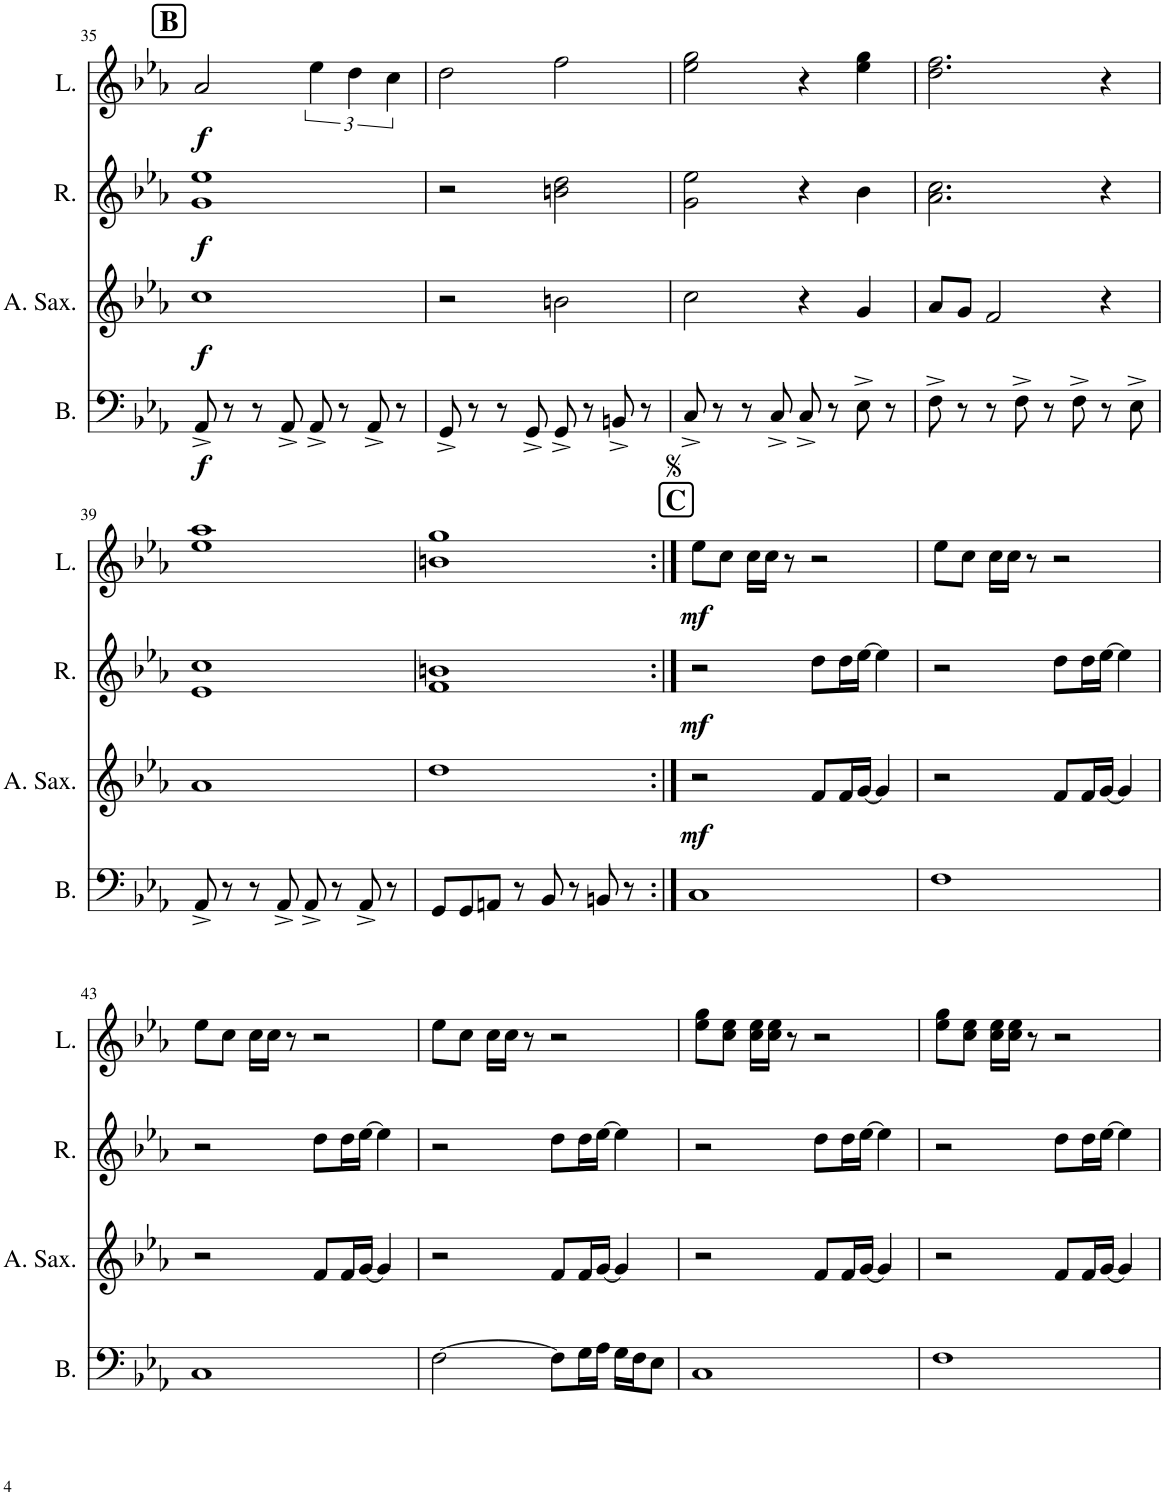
**kern	**dynam	**kern	**dynam	**kern	**dynam	**kern	**dynam
*part4	*part4	*part3	*part3	*part2	*part2	*part1	*part1
*staff4	*staff4	*staff3	*staff3	*staff2	*staff2	*staff1	*staff1
*I"Bass	*	*I"Arpeggio	*	*I"Riff	*	*I"Lead	*
*I'B.	*	*	*	*I'R.	*	*I'L.	*
!!LO:PB:g=z
*clefF4	*	*clefG2	*	*clefG2	*	*clefG2	*
*	*	*Trd5c9	*	*Trd5c9	*	*Trd1c2	*
*k[b-e-a-]	*	*k[b-e-a-]	*	*k[b-e-a-]	*	*k[b-e-a-]	*
*M4/4	*	*M4/4	*	*M4/4	*	*M4/4	*
*met(c)	*	*met(c)	*	*met(c)	*	*met(c)	*
!!LO:REH:place=s1:a:B:cj:fs=14:t=B
=35	=35	=35	=35	=35	=35	=35	=35
!	!LO:DY:b	!	!LO:DY:b	!	!LO:DY:b	!	!LO:DY:b
8AA-^/	f	1cc	f	1g 1ee-	f	2a-/	f
8r	.	.	.	.	.	.	.
8r	.	.	.	.	.	.	.
8AA-^/	.	.	.	.	.	.	.
8AA-^/	.	.	.	.	.	6ee-\	.
8r	.	.	.	.	.	.	.
.	.	.	.	.	.	6dd\	.
8AA-^/	.	.	.	.	.	.	.
.	.	.	.	.	.	6cc\	.
8r	.	.	.	.	.	.	.
=36	=36	=36	=36	=36	=36	=36	=36
8GG^/	.	2r	.	2r	.	2dd\	.
8r	.	.	.	.	.	.	.
8r	.	.	.	.	.	.	.
8GG^/	.	.	.	.	.	.	.
8GG^/	.	2bn\	.	2bn\ 2dd\	.	2ff\	.
8r	.	.	.	.	.	.	.
8BBn^/	.	.	.	.	.	.	.
8r	.	.	.	.	.	.	.
=37	=37	=37	=37	=37	=37	=37	=37
8C^/	.	2cc\	.	2g\ 2ee-\	.	2ee-\ 2gg\	.
8r	.	.	.	.	.	.	.
8r	.	.	.	.	.	.	.
8C^/	.	.	.	.	.	.	.
8C^/	.	4r	.	4r	.	4r	.
8r	.	.	.	.	.	.	.
8E-^\	.	4g/	.	4b-\	.	4ee-\ 4gg\	.
8r	.	.	.	.	.	.	.
=38	=38	=38	=38	=38	=38	=38	=38
8F^\	.	8a-/L	.	2.a-\ 2.cc\	.	2.dd\ 2.ff\	.
8r	.	8g/J	.	.	.	.	.
8r	.	2f/	.	.	.	.	.
8F^\	.	.	.	.	.	.	.
8r	.	.	.	.	.	.	.
8F^\	.	.	.	.	.	.	.
8r	.	4r	.	4r	.	4r	.
8E-^\	.	.	.	.	.	.	.
!!LO:LB:g=z
=39	=39	=39	=39	=39	=39	=39	=39
8AA-^/	.	1a-	.	1e- 1cc	.	1ee- 1aa-	.
8r	.	.	.	.	.	.	.
8r	.	.	.	.	.	.	.
8AA-^/	.	.	.	.	.	.	.
8AA-^/	.	.	.	.	.	.	.
8r	.	.	.	.	.	.	.
8AA-^/	.	.	.	.	.	.	.
8r	.	.	.	.	.	.	.
=40	=40	=40	=40	=40	=40	=40	=40
8GG/L	.	1dd	.	1f 1bn	.	1bn 1gg	.
8GG/	.	.	.	.	.	.	.
8AAn/J	.	.	.	.	.	.	.
8r	.	.	.	.	.	.	.
8BB-/	.	.	.	.	.	.	.
8r	.	.	.	.	.	.	.
8BBn/	.	.	.	.	.	.	.
8r	.	.	.	.	.	.	.
!!LO:REH:place=s1:a:B:cj:fs=14:t=C
=41:|!	=41:|!	=41:|!	=41:|!	=41:|!	=41:|!	=41:|!	=41:|!
!	!	!	!LO:DY:b	!	!LO:DY:b	!	!LO:DY:b
1C	.	2r	mf	2r	mf	8ee-\L	mf
.	.	.	.	.	.	8cc\J	.
.	.	.	.	.	.	16cc\LL	.
.	.	.	.	.	.	16cc\JJ	.
.	.	.	.	.	.	8r	.
.	.	8f/L	.	8dd\L	.	2r	.
.	.	16f/L	.	16dd\L	.	.	.
.	.	[16g/JJ	.	[16ee-\JJ	.	.	.
.	.	4g/]	.	4ee-\]	.	.	.
=42	=42	=42	=42	=42	=42	=42	=42
1F	.	2r	.	2r	.	8ee-\L	.
.	.	.	.	.	.	8cc\J	.
.	.	.	.	.	.	16cc\LL	.
.	.	.	.	.	.	16cc\JJ	.
.	.	.	.	.	.	8r	.
.	.	8f/L	.	8dd\L	.	2r	.
.	.	16f/L	.	16dd\L	.	.	.
.	.	[16g/JJ	.	[16ee-\JJ	.	.	.
.	.	4g/]	.	4ee-\]	.	.	.
!!LO:LB:g=z
=43	=43	=43	=43	=43	=43	=43	=43
1C	.	2r	.	2r	.	8ee-\L	.
.	.	.	.	.	.	8cc\J	.
.	.	.	.	.	.	16cc\LL	.
.	.	.	.	.	.	16cc\JJ	.
.	.	.	.	.	.	8r	.
.	.	8f/L	.	8dd\L	.	2r	.
.	.	16f/L	.	16dd\L	.	.	.
.	.	[16g/JJ	.	[16ee-\JJ	.	.	.
.	.	4g/]	.	4ee-\]	.	.	.
=44	=44	=44	=44	=44	=44	=44	=44
[2F\	.	2r	.	2r	.	8ee-\L	.
.	.	.	.	.	.	8cc\J	.
.	.	.	.	.	.	16cc\LL	.
.	.	.	.	.	.	16cc\JJ	.
.	.	.	.	.	.	8r	.
8F\L]	.	8f/L	.	8dd\L	.	2r	.
16G\L	.	16f/L	.	16dd\L	.	.	.
16A-\JJ	.	[16g/JJ	.	[16ee-\JJ	.	.	.
16G\LL	.	4g/]	.	4ee-\]	.	.	.
16F\J	.	.	.	.	.	.	.
8E-\J	.	.	.	.	.	.	.
=45	=45	=45	=45	=45	=45	=45	=45
1C	.	2r	.	2r	.	8ee-\ 8gg\L	.
.	.	.	.	.	.	8cc\ 8ee-\J	.
.	.	.	.	.	.	16cc\ 16ee-\LL	.
.	.	.	.	.	.	16cc\ 16ee-\JJ	.
.	.	.	.	.	.	8r	.
.	.	8f/L	.	8dd\L	.	2r	.
.	.	16f/L	.	16dd\L	.	.	.
.	.	[16g/JJ	.	[16ee-\JJ	.	.	.
.	.	4g/]	.	4ee-\]	.	.	.
=46	=46	=46	=46	=46	=46	=46	=46
1F	.	2r	.	2r	.	8ee-\ 8gg\L	.
.	.	.	.	.	.	8cc\ 8ee-\J	.
.	.	.	.	.	.	16cc\ 16ee-\LL	.
.	.	.	.	.	.	16cc\ 16ee-\JJ	.
.	.	.	.	.	.	8r	.
.	.	8f/L	.	8dd\L	.	2r	.
.	.	16f/L	.	16dd\L	.	.	.
.	.	[16g/JJ	.	[16ee-\JJ	.	.	.
.	.	4g/]	.	4ee-\]	.	.	.
=	=	=	=	=	=	=	=
*-	*-	*-	*-	*-	*-	*-	*-
